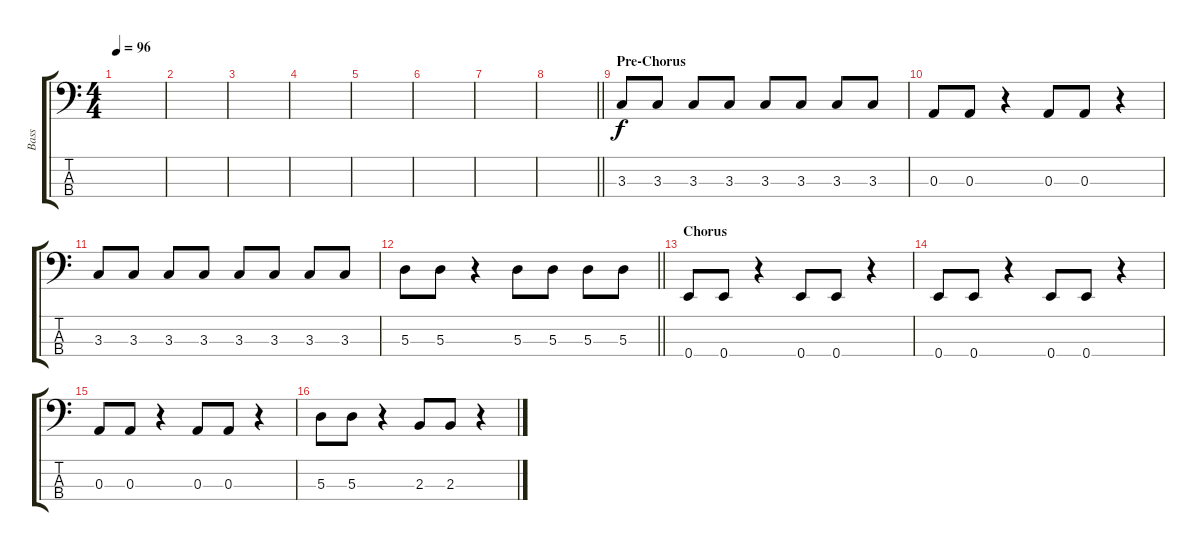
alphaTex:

\track ("Bass" "Bass") {instrument electricbassfinger}
\staff {score tabs}
\tuning (G2 D2 A1 E1) {hide}
\ts (4 4)
\tempo 96
\clef f4
\ks c
|
|
|
|
|
|
|
\barLineRight lightlight
|
\section ("" "Pre-Chorus")
3.3.8 3.3.8 3.3.8 3.3.8 3.3.8 3.3.8 3.3.8 3.3.8 |
0.3.8 0.3.8 r.4 0.3.8 0.3.8 r.4 |
3.3.8 3.3.8 3.3.8 3.3.8 3.3.8 3.3.8 3.3.8 3.3.8 |
\barLineRight lightlight
5.3.8 5.3.8 r.4 5.3.8 5.3.8 5.3.8 5.3.8 |
\section ("" "Chorus")
0.4.8 0.4.8 r.4 0.4.8 0.4.8 r.4 |
0.4.8 0.4.8 r.4 0.4.8 0.4.8 r.4 |
0.3.8 0.3.8 r.4 0.3.8 0.3.8 r.4 |
5.3.8 5.3.8 r.4 2.3.8 2.3.8 r.4
